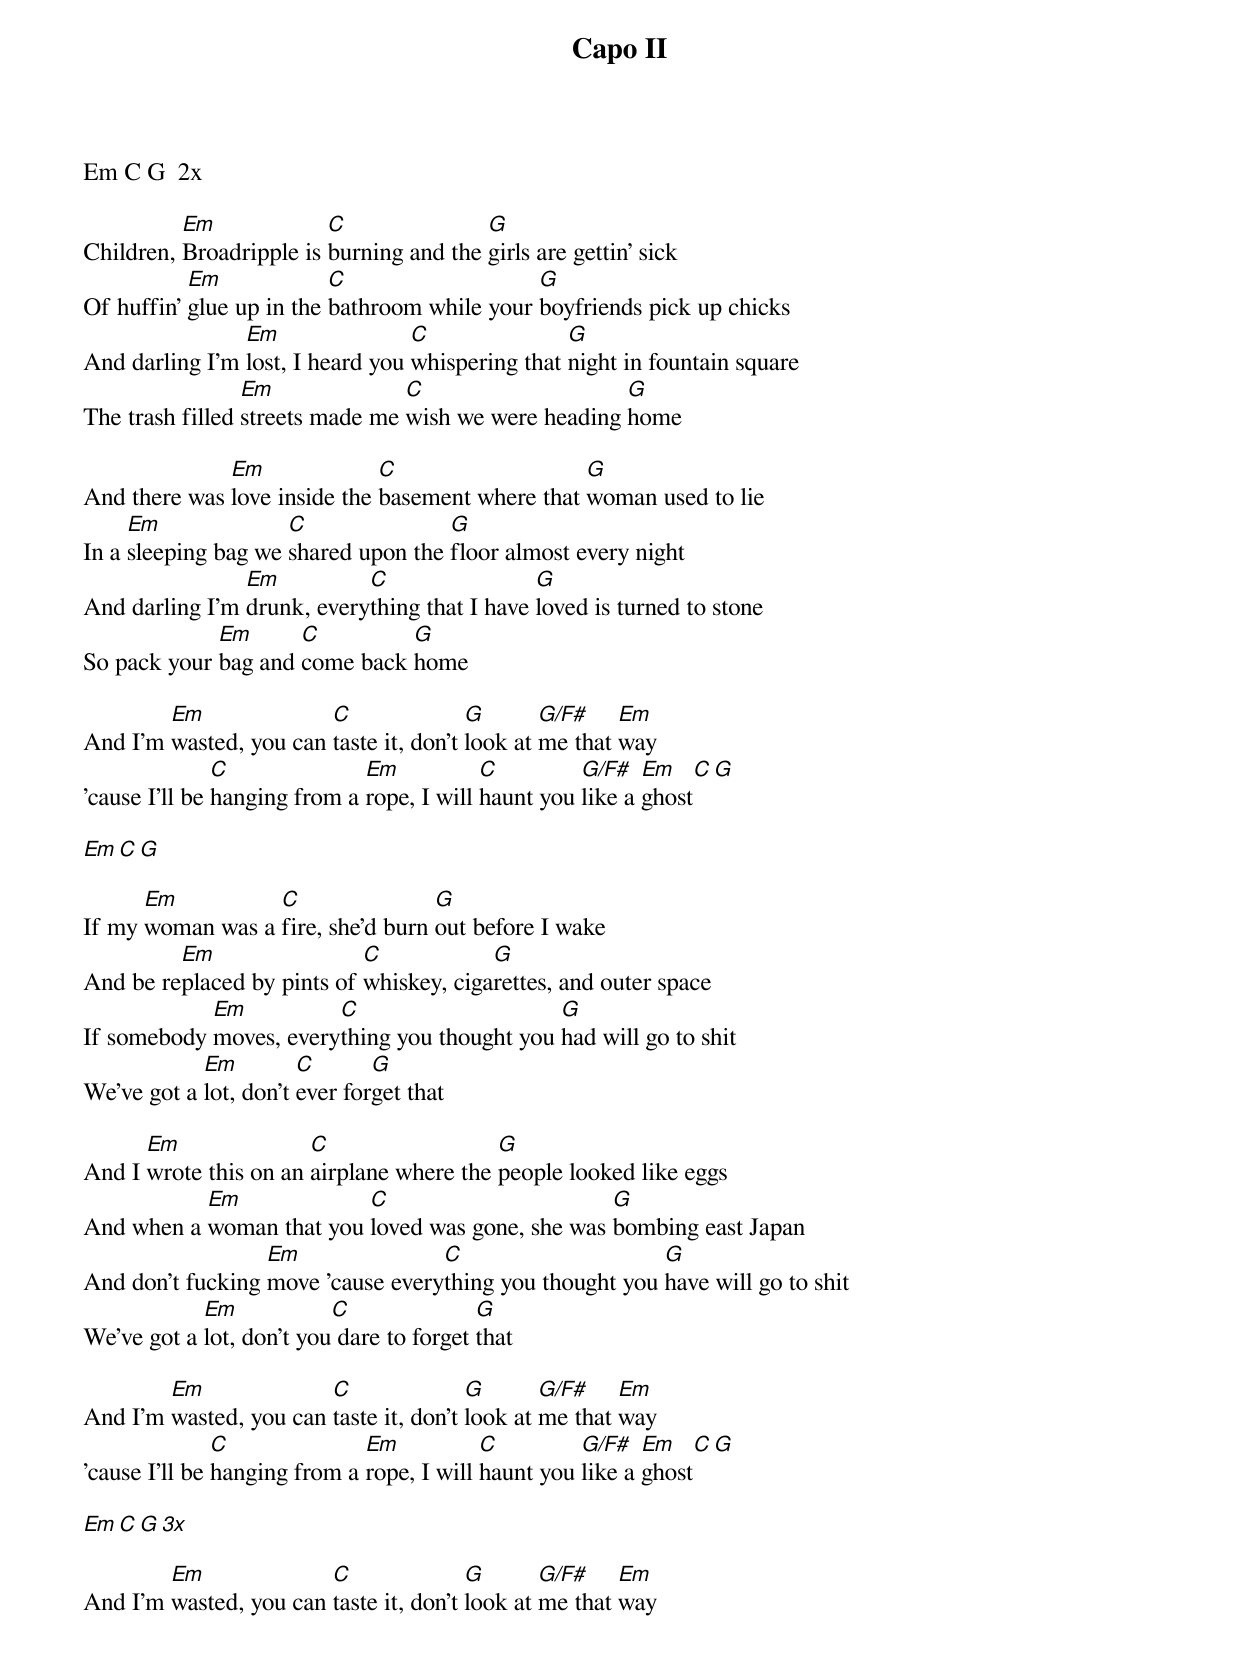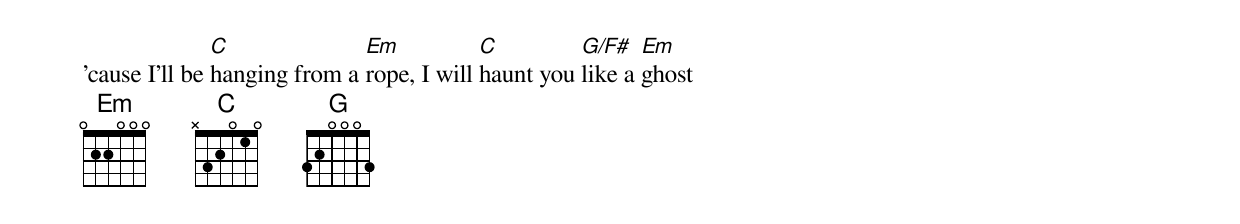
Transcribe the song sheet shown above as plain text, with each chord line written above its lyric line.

Capo II

Em C G  2x

          Em             C               G
Children, Broadripple is burning and the girls are gettin' sick
           Em             C                   G
Of huffin' glue up in the bathroom while your boyfriends pick up chicks
                Em                C               G
And darling I'm lost, I heard you whispering that night in fountain square
                 Em              C                    G
The trash filled streets made me wish we were heading home

              Em              C                   G
And there was love inside the basement where that woman used to lie
     Em              C               G
In a sleeping bag we shared upon the floor almost every night
                Em          C                 G
And darling I'm drunk, everything that I have loved is turned to stone
             Em      C         G
So pack your bag and come back home

        Em              C               G       G/F#    Em
And I'm wasted, you can taste it, don't look at me that way
               C              Em           C         G/F#   Em    C G
'cause I'll be hanging from a rope, I will haunt you like a ghost

Em  C G

      Em          C                G
If my woman was a fire, she'd burn out before I wake
         Em                 C            G
And be replaced by pints of whiskey, cigarettes, and outer space
            Em          C                     G
If somebody moves, everything you thought you had will go to shit
            Em         C       G
We've got a lot, don't ever forget that

      Em               C                  G
And I wrote this on an airplane where the people looked like eggs
           Em             C                       G
And when a woman that you loved was gone, she was bombing east Japan
                  Em               C                     G
And don't fucking move 'cause everything you thought you have will go to shit
            Em            C               G
We've got a lot, don't you dare to forget that

        Em              C               G       G/F#    Em
And I'm wasted, you can taste it, don't look at me that way
               C              Em           C         G/F#   Em    C G
'cause I'll be hanging from a rope, I will haunt you like a ghost

Em C G  3x

        Em              C               G       G/F#    Em
And I'm wasted, you can taste it, don't look at me that way
               C              Em           C         G/F#   Em
'cause I'll be hanging from a rope, I will haunt you like a ghost
